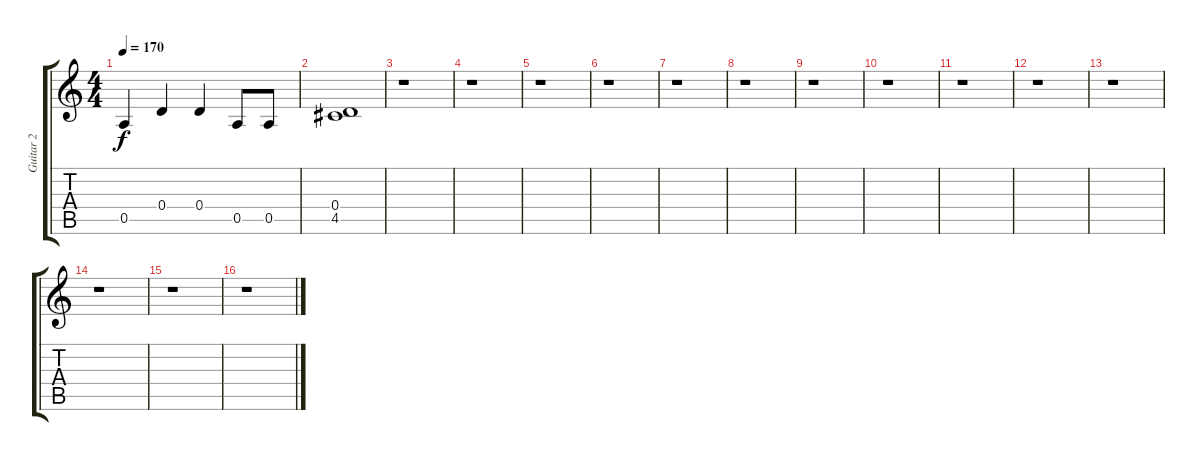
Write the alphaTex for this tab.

\track ("Guitar 2" "Guitar 2") {instrument overdrivenguitar}
\staff {score tabs}
\tuning (E4 B3 G3 D3 A2 D2) {hide}
\ts (4 4)
\tempo 170
\clef g2
\ks c
0.5.4{dy f} 0.4.4 0.4.4 0.5.8 0.5.8 |
(0.4 4.5).1 |
r.1 |
r.1 |
r.1 |
r.1 |
r.1 |
r.1 |
r.1 |
r.1 |
r.1 |
r.1 |
r.1 |
r.1 |
r.1 |
r.1
